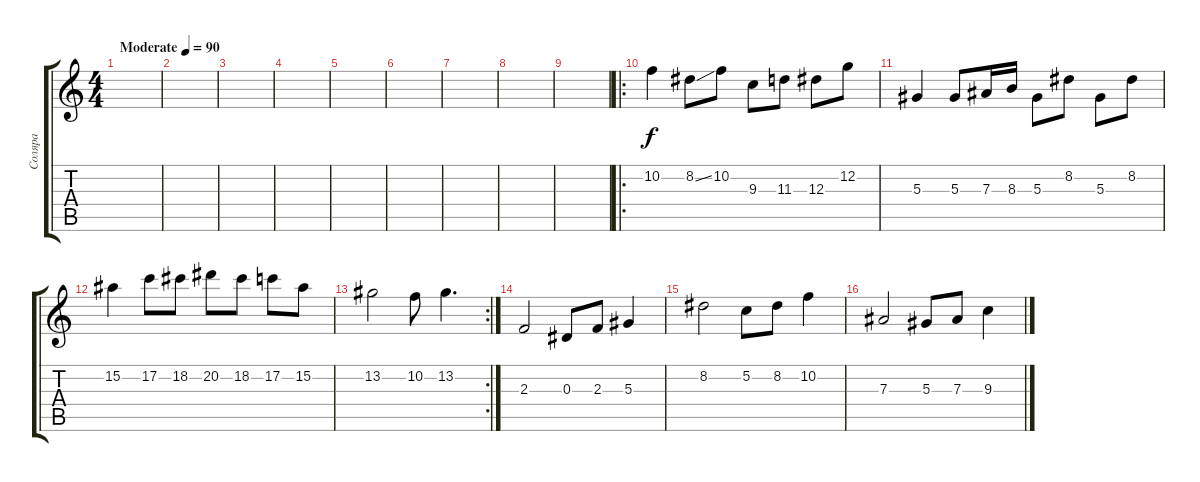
\track ("Соляра" "Соляра") {instrument overdrivenguitar}
\staff {score tabs}
\tuning (C4 G3 Eb3 Bb2 F2 C2) {hide}
\ts (4 4)
\tempo (90 "Moderate")
\clef g2
\ks c
|
|
|
|
|
|
|
|
|
\ro
10.2.4 8.2{ss}.8 10.2.8 9.3.8 11.3.8 12.3.8 12.2.8 |
5.3.4 5.3.8 7.3.16 8.3.16 5.3.8 8.2.8 5.3.8 8.2.8 |
15.2.4 17.2.8 18.2.8 20.2.8 18.2.8 17.2.8 15.2.8 |
\rc 2
13.2.2 10.2.8 13.2.4{d} |
2.3.2 0.3.8 2.3.8 5.3.4 |
8.2.2 5.2.8 8.2.8 10.2.4 |
7.3.2 5.3.8 7.3.8 9.3.4
